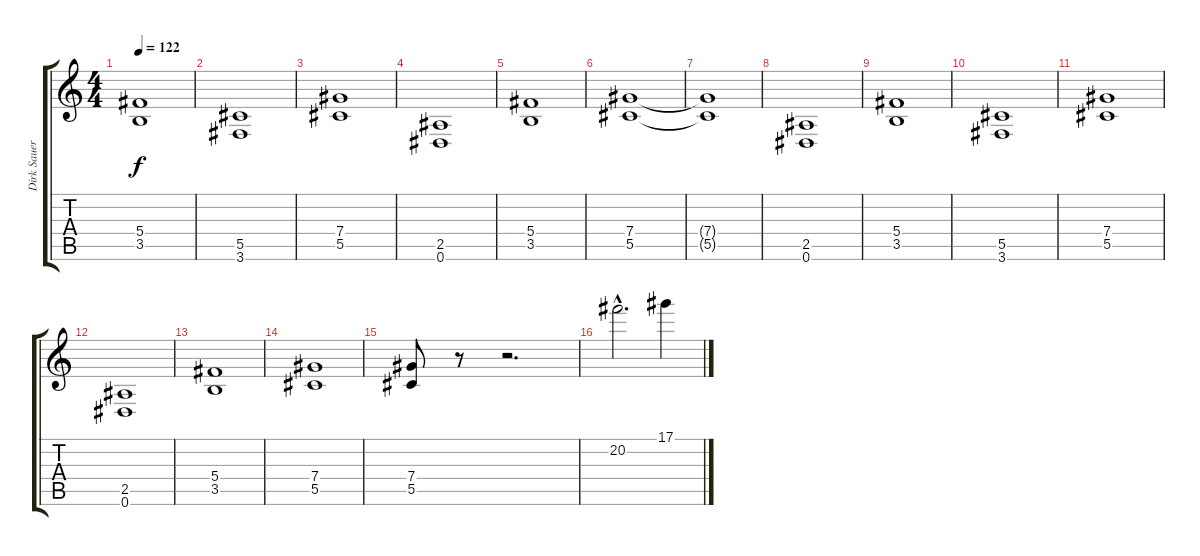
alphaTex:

\track ("Dirk Sauer" "Dirk Sauer") {instrument distortionguitar}
\staff {score tabs}
\tuning (Eb4 Bb3 Gb3 Db3 Ab2 Eb2) {hide}
\ts (4 4)
\tempo 122
\clef g2
\ks c
(5.4 3.5).1{dy f} |
(5.5 3.6).1 |
(7.4 5.5).1 |
(2.5 0.6).1 |
(5.4 3.5).1 |
(7.4 5.5).1 |
(7.4{t} 5.5{t}).1 |
(2.5 0.6).1 |
(5.4 3.5).1 |
(5.5 3.6).1 |
(7.4 5.5).1 |
(2.5 0.6).1 |
(5.4 3.5).1 |
(7.4 5.5).1 |
(7.4 5.5).8 r.8 r.2{d} |
20.2{hac}.2{d} 17.1.4
